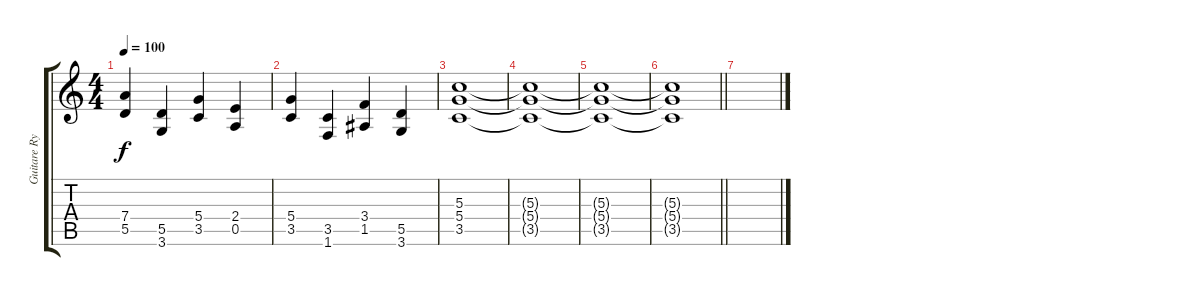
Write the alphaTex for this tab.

\track ("Guitare Ryhtmique" "Guitare Ry") {instrument overdrivenguitar}
\staff {score tabs}
\tuning (E4 B3 G3 D3 A2 E2) {hide}
\ts (4 4)
\tempo 100
\clef g2
\ks c
(7.4 5.5).4{dy f} (5.5 3.6).4 (5.4 3.5).4 (2.4 0.5).4 |
(5.4 3.5).4 (3.5 1.6).4 (3.4 1.5).4 (5.5 3.6).4 |
(5.3 5.4 3.5).1 |
(5.3{t} 5.4{t} 3.5{t}).1 |
(5.3{t} 5.4{t} 3.5{t}).1 |
\barLineRight lightlight
(5.3{t} 5.4{t} 3.5{t}).1 |
\section ("" "")
